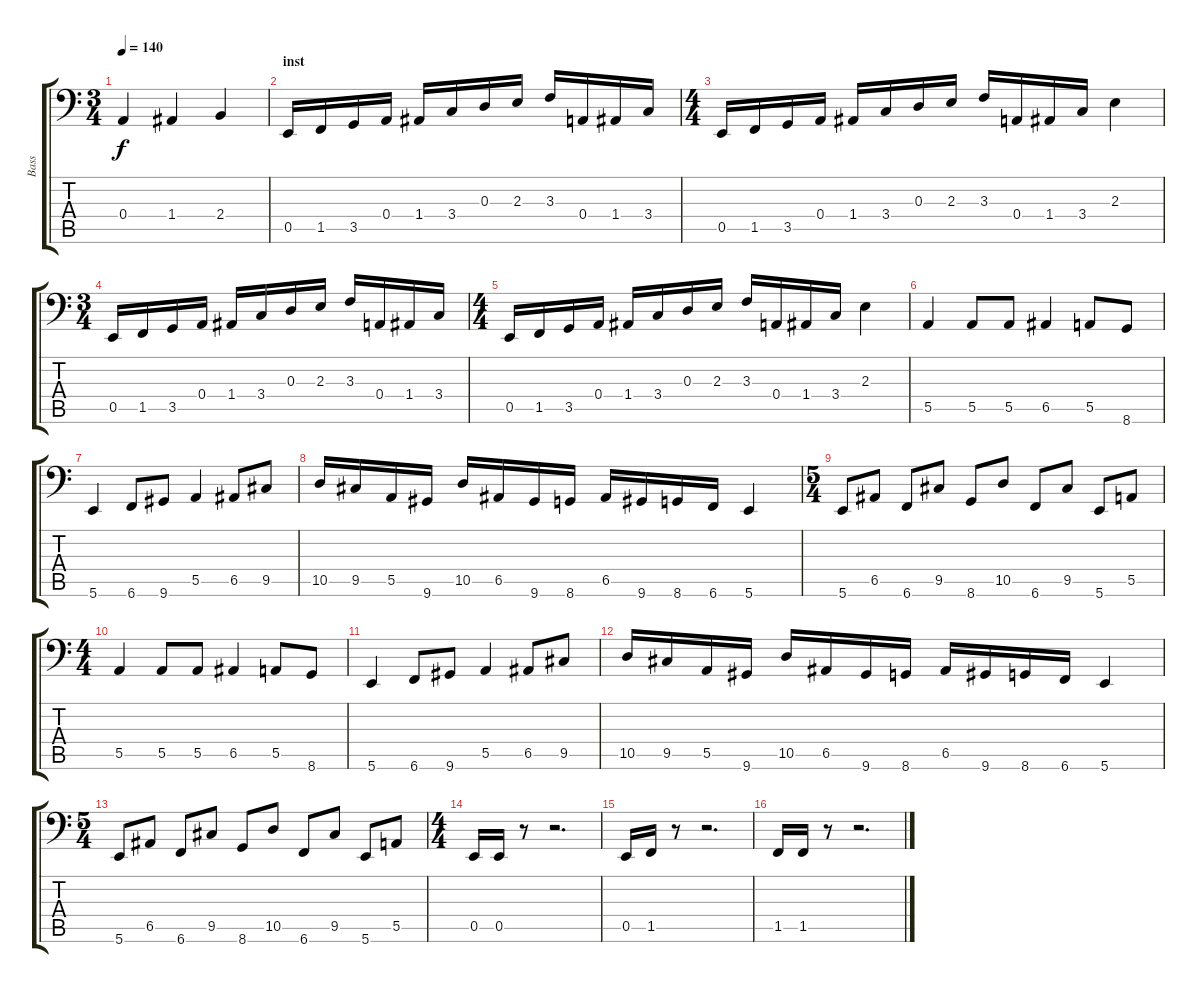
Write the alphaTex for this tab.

\track ("Bass" "Bass") {instrument electricbassfinger}
\staff {score tabs}
\tuning (C3 G2 D2 A1 E1 B0) {hide}
\ts (3 4)
\tempo 140
\clef f4
\ks c
0.4.4{dy f} 1.4.4 2.4.4 |
\section ("" "inst")
0.5.16 1.5.16 3.5.16 0.4.16 1.4.16 3.4.16 0.3.16 2.3.16 3.3.16 0.4.16 1.4.16 3.4.16 |
\ts (4 4)
0.5.16 1.5.16 3.5.16 0.4.16 1.4.16 3.4.16 0.3.16 2.3.16 3.3.16 0.4.16 1.4.16 3.4.16 2.3.4 |
\ts (3 4)
0.5.16 1.5.16 3.5.16 0.4.16 1.4.16 3.4.16 0.3.16 2.3.16 3.3.16 0.4.16 1.4.16 3.4.16 |
\ts (4 4)
0.5.16 1.5.16 3.5.16 0.4.16 1.4.16 3.4.16 0.3.16 2.3.16 3.3.16 0.4.16 1.4.16 3.4.16 2.3.4 |
5.5.4 5.5.8 5.5.8 6.5.4 5.5.8 8.6.8 |
5.6.4 6.6.8 9.6.8 5.5.4 6.5.8 9.5.8 |
10.5.16 9.5.16 5.5.16 9.6.16 10.5.16 6.5.16 9.6.16 8.6.16 6.5.16 9.6.16 8.6.16 6.6.16 5.6.4 |
\ts (5 4)
5.6.8 6.5.8 6.6.8 9.5.8 8.6.8 10.5.8 6.6.8 9.5.8 5.6.8 5.5.8 |
\ts (4 4)
5.5.4 5.5.8 5.5.8 6.5.4 5.5.8 8.6.8 |
5.6.4 6.6.8 9.6.8 5.5.4 6.5.8 9.5.8 |
10.5.16 9.5.16 5.5.16 9.6.16 10.5.16 6.5.16 9.6.16 8.6.16 6.5.16 9.6.16 8.6.16 6.6.16 5.6.4 |
\ts (5 4)
5.6.8 6.5.8 6.6.8 9.5.8 8.6.8 10.5.8 6.6.8 9.5.8 5.6.8 5.5.8 |
\ts (4 4)
0.5.16 0.5.16 r.8 r.2{d} |
0.5.16 1.5.16 r.8 r.2{d} |
1.5.16 1.5.16 r.8 r.2{d}
